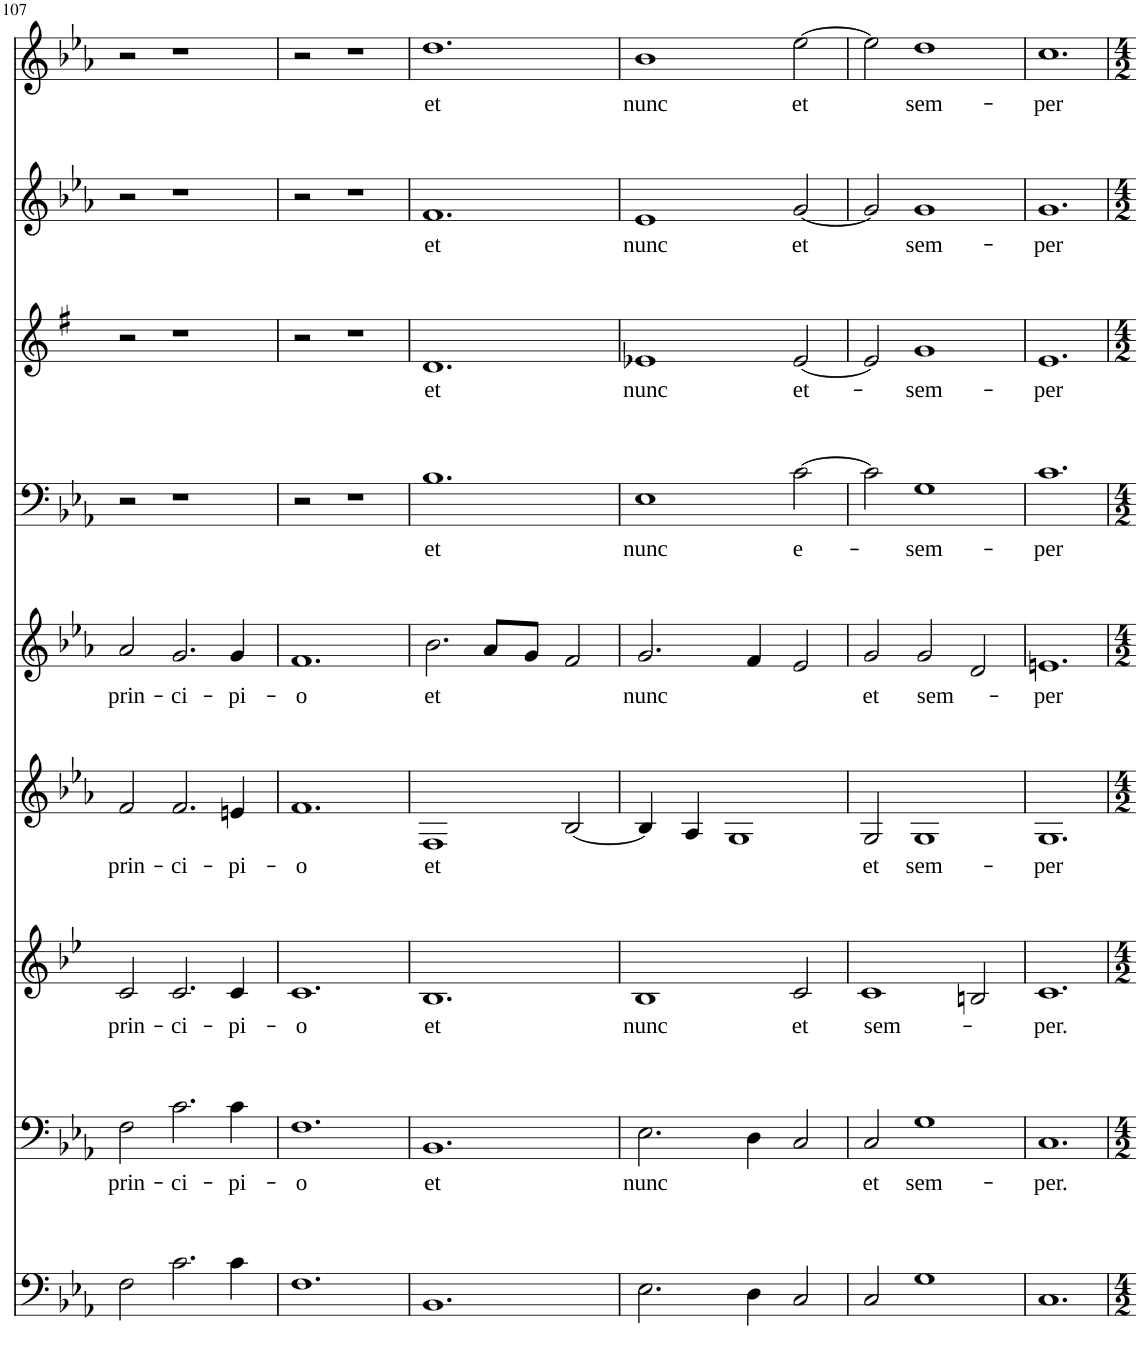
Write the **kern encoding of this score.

**kern	**kern	**text	**kern	**text	**kern	**text	**kern	**text	**kern	**text	**kern	**text	**kern	**text	**kern	**text
*part9	*part8	*part8	*part7	*part7	*part6	*part6	*part5	*part5	*part4	*part4	*part3	*part3	*part2	*part2	*part1	*part1
*staff9	*staff8	*staff8	*staff7	*staff7	*staff6	*staff6	*staff5	*staff5	*staff4	*staff4	*staff3	*staff3	*staff2	*staff2	*staff1	*staff1
*I"Violoncello	*I"Bass	*	*I"Tenor	*	*I"Tenor	*	*I"Soprano	*	*I"Bass	*	*I"Tenor	*	*I"Alto	*	*I"Soprano	*
!!LO:PB:g=z
*clefF4	*clefF4	*	*clefG2	*	*clefG2	*	*clefG2	*	*clefF4	*	*clefG2	*	*clefG2	*	*clefG2	*
*k[b-e-a-]	*k[b-e-a-]	*	*k[b-e-]	*	*k[b-e-a-]	*	*k[b-e-a-]	*	*k[b-e-a-]	*	*k[f#]	*	*k[b-e-a-]	*	*k[b-e-a-]	*
*M3/2	*M3/2	*	*M3/2	*	*M3/2	*	*M3/2	*	*M3/2	*	*M3/2	*	*M3/2	*	*M3/2	*
=107	=107	=107	=107	=107	=107	=107	=107	=107	=107	=107	=107	=107	=107	=107	=107	=107
!	!	!LO:LY:b	!	!LO:LY:b	!	!LO:LY:b	!	!LO:LY:b	!	!	!	!	!	!	!	!
2F\	2F\	prin-	2c/	prin-	2f/	prin-	2a-/	prin-	2r	.	2r	.	2r	.	2r	.
!	!	!LO:LY:b	!	!LO:LY:b	!	!LO:LY:b	!	!LO:LY:b	!	!	!	!	!	!	!	!
2.c\	2.c\	-ci-	2.c/	-ci-	2.f/	-ci-	2.g/	-ci-	1r	.	1r	.	1r	.	1r	.
!	!	!LO:LY:b	!	!LO:LY:b	!	!LO:LY:b	!	!LO:LY:b	!	!	!	!	!	!	!	!
4c\	4c\	-pi-	4c/	-pi-	4en/	-pi-	4g/	-pi-	.	.	.	.	.	.	.	.
=108	=108	=108	=108	=108	=108	=108	=108	=108	=108	=108	=108	=108	=108	=108	=108	=108
!	!	!LO:LY:b	!	!LO:LY:b	!	!LO:LY:b	!	!LO:LY:b	!	!	!	!	!	!	!	!
1.F	1.F	-o	1.c	-o	1.f	-o	1.f	-o	2r	.	2r	.	2r	.	2r	.
.	.	.	.	.	.	.	.	.	1r	.	1r	.	1r	.	1r	.
=109	=109	=109	=109	=109	=109	=109	=109	=109	=109	=109	=109	=109	=109	=109	=109	=109
!	!	!LO:LY:b	!	!LO:LY:b	!	!LO:LY:b	!	!LO:LY:b	!	!LO:LY:b	!	!LO:LY:b	!	!LO:LY:b	!	!LO:LY:b
1.BB-	1.BB-	et	1.B-	et	1F	et	2.b-\	et	1.B-	et	1.d	et	1.f	et	1.dd	et
.	.	.	.	.	.	.	8a-/L	.	.	.	.	.	.	.	.	.
.	.	.	.	.	.	.	8g/J	.	.	.	.	.	.	.	.	.
.	.	.	.	.	[2B-/	.	2f/	.	.	.	.	.	.	.	.	.
=110	=110	=110	=110	=110	=110	=110	=110	=110	=110	=110	=110	=110	=110	=110	=110	=110
!	!	!LO:LY:b	!	!LO:LY:b	!	!	!	!LO:LY:b	!	!LO:LY:b	!	!LO:LY:b	!	!LO:LY:b	!	!LO:LY:b
2.E-\	2.E-\	nunc	1B-	nunc	4B-/]	.	2.g/	nunc	1E-	nunc	1e-X	nunc	1e-	nunc	1b-	nunc
.	.	.	.	.	4A-/	.	.	.	.	.	.	.	.	.	.	.
.	.	.	.	.	1G	.	.	.	.	.	.	.	.	.	.	.
4D\	4D\	.	.	.	.	.	4f/	.	.	.	.	.	.	.	.	.
!	!	!	!	!LO:LY:b	!	!	!	!	!	!LO:LY:b	!	!LO:LY:b	!	!LO:LY:b	!	!LO:LY:b
2C/	2C/	.	2c/	et	.	.	2e-/	.	[2c\	e-	[2e-/	et-	[2g/	et	[2ee-\	et
=111	=111	=111	=111	=111	=111	=111	=111	=111	=111	=111	=111	=111	=111	=111	=111	=111
!	!	!LO:LY:b	!	!LO:LY:b	!	!LO:LY:b	!	!LO:LY:b	!	!	!	!	!	!	!	!
2C/	2C/	et	1c	sem-	2G/	et	2g/	et	2c\]	.	2e-/]	.	2g/]	.	2ee-\]	.
!	!	!LO:LY:b	!	!	!	!LO:LY:b	!	!LO:LY:b	!	!LO:LY:b	!	!LO:LY:b	!	!LO:LY:b	!	!LO:LY:b
1G	1G	sem-	.	.	1G	sem-	2g/	sem-	1G	-sem-	1g	-sem-	1g	sem-	1dd	sem-
.	.	.	2Bn/	.	.	.	2d/	.	.	.	.	.	.	.	.	.
=112	=112	=112	=112	=112	=112	=112	=112	=112	=112	=112	=112	=112	=112	=112	=112	=112
!	!	!LO:LY:b	!	!LO:LY:b	!	!LO:LY:b	!	!LO:LY:b	!	!LO:LY:b	!	!LO:LY:b	!	!LO:LY:b	!	!LO:LY:b
1.C	1.C	-per.	1.c	-per.	1.G	-per	1.en	per	1.c	-per	1.e	-per	1.g	-per	1.cc	-per
=	=	=	=	=	=	=	=	=	=	=	=	=	=	=	=	=
*-	*-	*-	*-	*-	*-	*-	*-	*-	*-	*-	*-	*-	*-	*-	*-	*-
